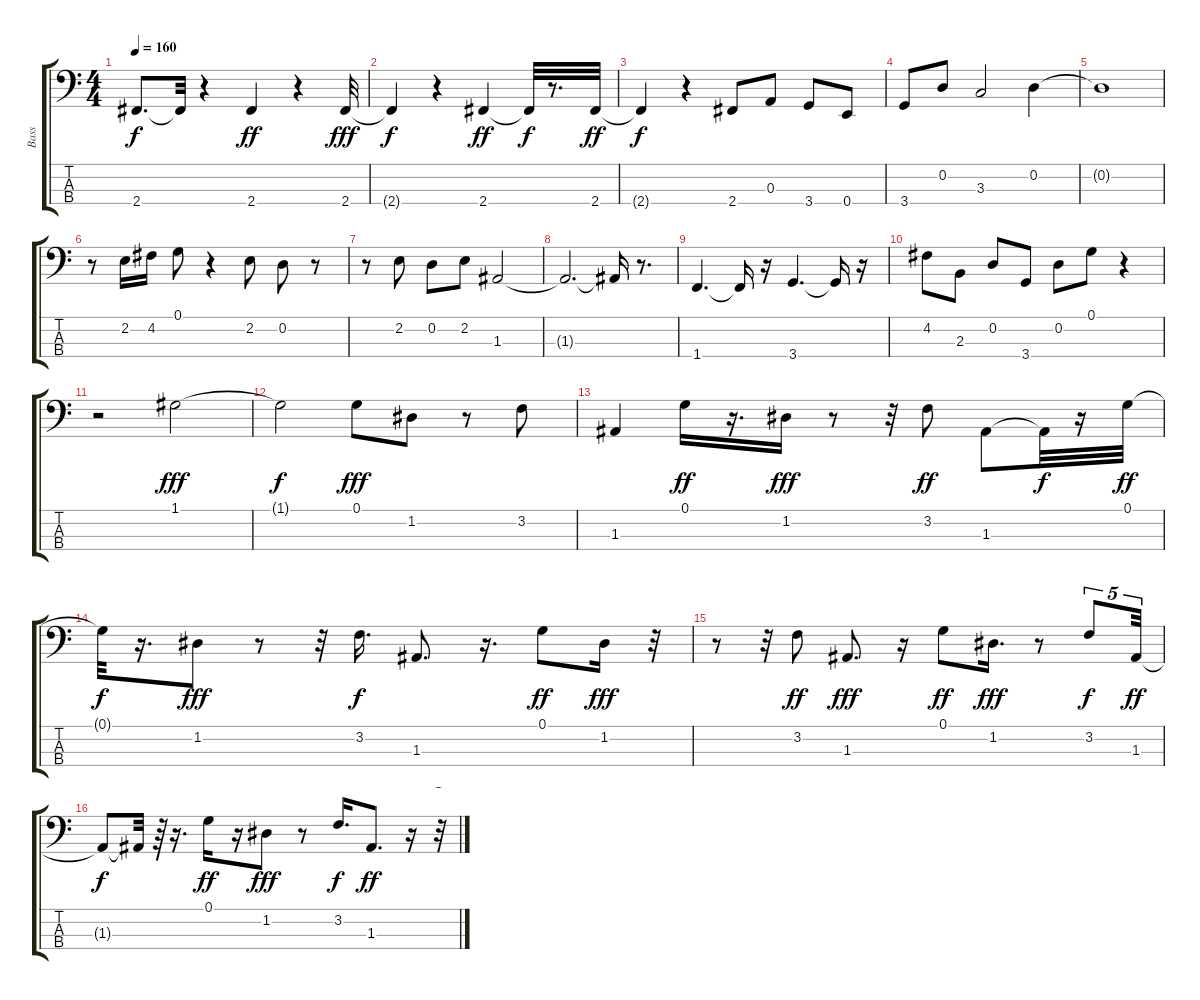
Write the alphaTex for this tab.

\track ("Bass " "Bass ") {instrument electricbassfinger}
\staff {score tabs}
\tuning (G2 D2 A1 E1) {hide}
\ts (4 4)
\tempo 160
\clef f4
\ks c
2.4{t}.8{d dy f} 2.4{t}.32 r.4 2.4.4{dy ff} r.4 2.4.32{dy fff} |
2.4{t}.4{dy f} r.4 2.4.4{dy ff} 2.4{t}.32{dy f} r.8{d} 2.4.32{dy ff} |
2.4{t}.4{dy f} r.4 2.4.8{volume 14} 0.3.8 3.4.8 0.4.8 |
3.4.8 0.2.8 3.3.2 0.2.4 |
0.2{t}.1 |
r.8 2.2.16 4.2.16 0.1.8 r.4 2.2.8 0.2.8 r.8 |
r.8 2.2.8 0.2.8 2.2.8 1.3.2 |
1.3{t}.2{d} 1.3{t}.16 r.8{d} |
1.4.4{d} 1.4{t}.16 r.16 3.4.4{d} 3.4{t}.16 r.16 |
4.2.8 2.3.8 0.2.8 3.4.8 0.2.8 0.1.8 r.4 |
r.2 1.1.2{dy fff} |
1.1{t}.2{dy f} 0.1.8{dy fff volume 11} 1.2.8 r.8 3.2.8 |
1.3.4 0.1.16{dy ff} r.16{d} 1.2.16{dy fff} r.8 r.32 3.2.8{dy ff} 1.3.8 1.3{t}.32{dy f} r.16 0.1.32{dy ff} |
0.1{t}.32{dy f} r.16{d} 1.2.8{dy fff} r.8 r.32 3.2.16{d dy f} 1.3.8{d} r.16{d} 0.1.8{dy ff} 1.2.16{dy fff} r.32 |
r.8 r.32 3.2.8{dy ff} 1.3.8{d dy fff} r.16 0.1.8{dy ff} 1.2.16{d dy fff} r.8 3.2.8{tu (5 4) dy f} 1.3.32{tu (5 4) dy ff} |
1.3{t}.8{dy f} 1.3{t}.32 r.64 r.16{d} 0.1.16{dy ff} r.16 1.2.8{dy fff} r.8 3.2.16{d dy f} 1.3.8{d dy ff} r.16 r.32{tu (5 4)}
